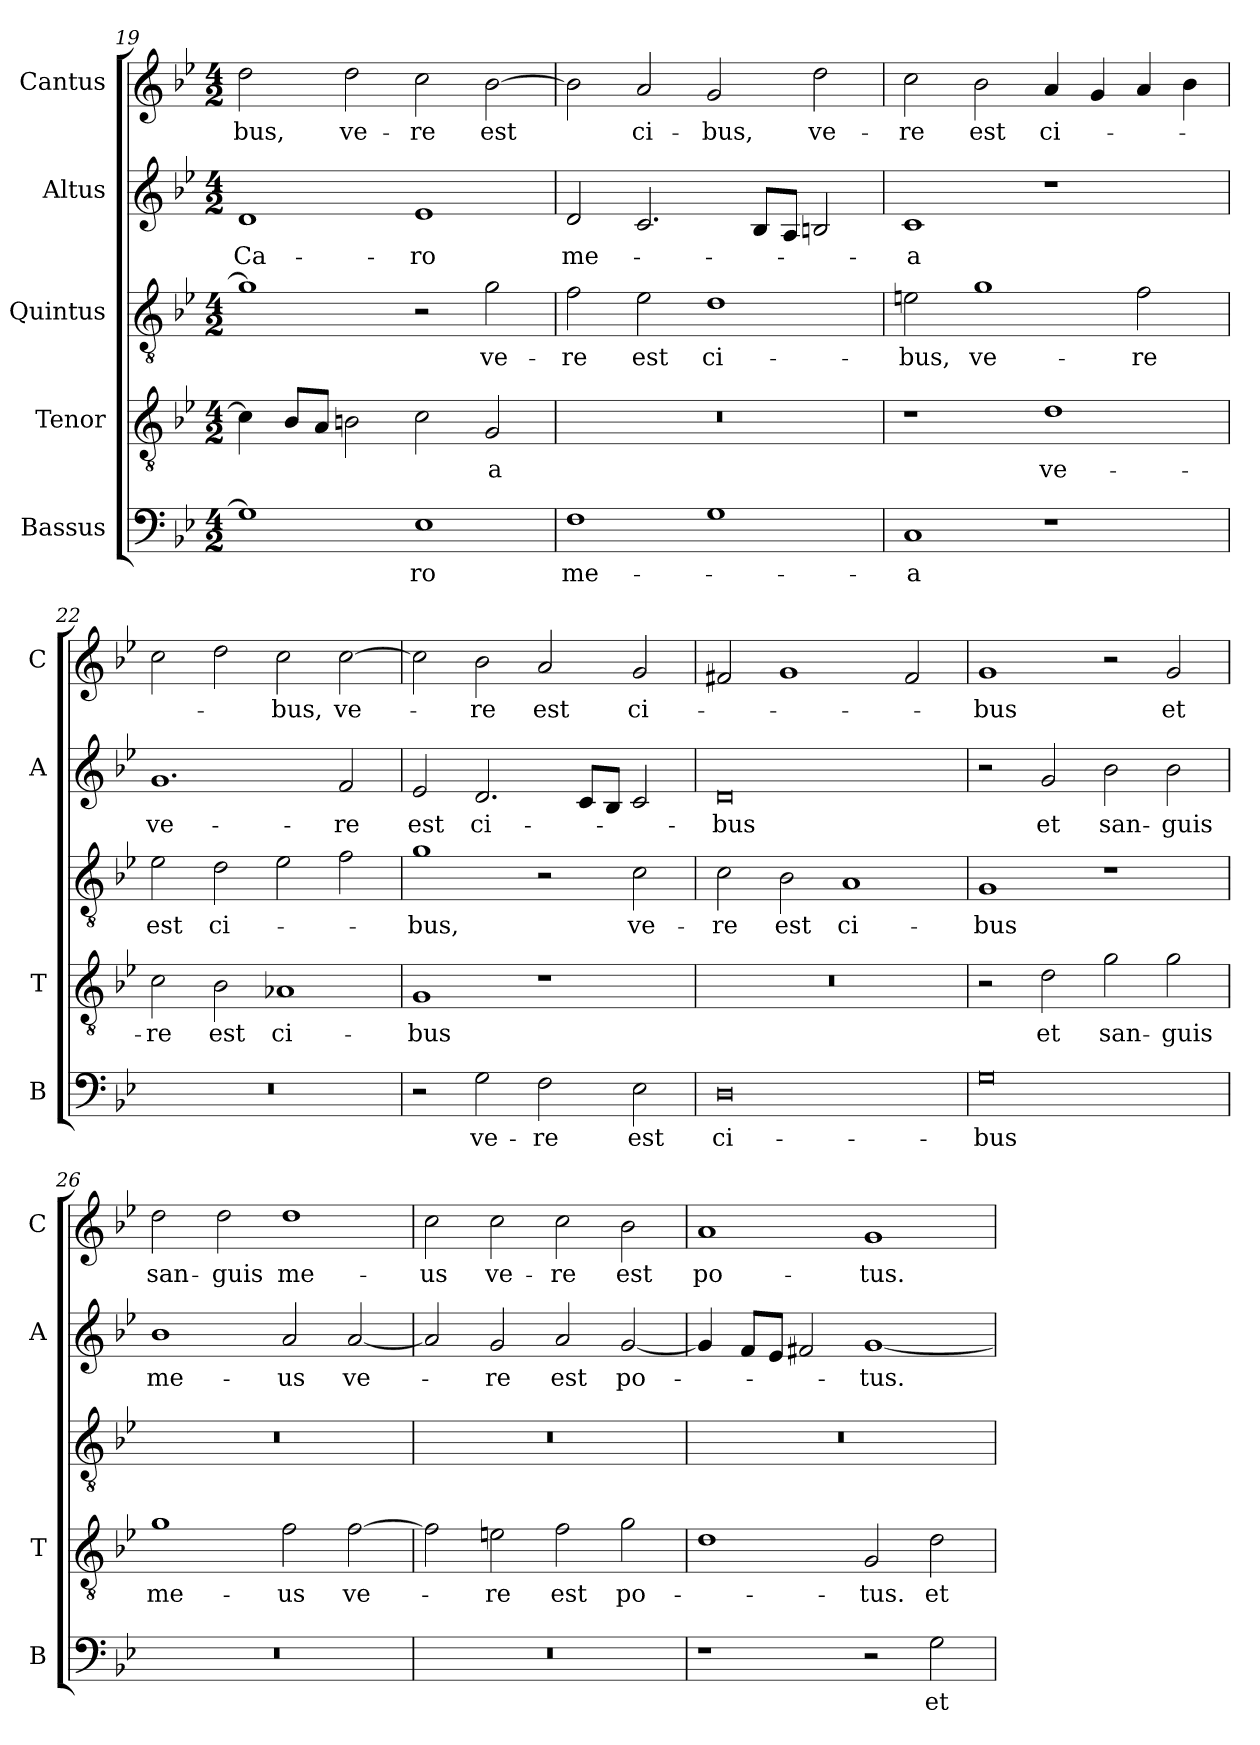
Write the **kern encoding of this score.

**kern	**text	**kern	**text	**kern	**text	**kern	**text	**kern	**text
*part5	*part5	*part4	*part4	*part3	*part3	*part2	*part2	*part1	*part1
*staff5	*staff5	*staff4	*staff4	*staff3	*staff3	*staff2	*staff2	*staff1	*staff1
*I"Bassus	*	*I"Tenor	*	*I"Quintus	*	*I"Altus	*	*I"Cantus	*
*I'B	*	*I'T	*	*	*	*I'A	*	*I'C	*
*clefF4	*	*clefGv2	*	*clefGv2	*	*clefG2	*	*clefG2	*
*k[b-e-]	*	*k[b-e-]	*	*k[b-e-]	*	*k[b-e-]	*	*k[b-e-]	*
*B-:	*	*B-:	*	*B-:	*	*B-:	*	*B-:	*
*M4/2	*	*M4/2	*	*M4/2	*	*M4/2	*	*M4/2	*
=19	=19	=19	=19	=19	=19	=19	=19	=19	=19
!	!	!	!	!	!	!	!LO:LY:b	!	!LO:LY:b
1G]	.	4c\]	.	1g]	.	1d	Ca-	2dd\	-bus,
.	.	8B-/L	.	.	.	.	.	.	.
.	.	8A/J	.	.	.	.	.	.	.
!	!	!	!	!	!	!	!	!	!LO:LY:b
.	.	2Bn\	.	.	.	.	.	2dd\	ve-
!	!LO:LY:b	!	!	!	!	!	!LO:LY:b	!	!LO:LY:b
1E-	-ro	2c\	.	2r	.	1e-	-ro	2cc\	-re
!	!	!	!LO:LY:b	!	!LO:LY:b	!	!	!	!LO:LY:b
.	.	2G/	-a	2g\	ve-	.	.	[2b-\	est
!!LO:LB:g=z
=20	=20	=20	=20	=20	=20	=20	=20	=20	=20
!	!LO:LY:b	!	!	!	!LO:LY:b	!	!LO:LY:b	!	!
1F	me-	0r	.	2f\	-re	2d/	me-	2b-\]	.
!	!	!	!	!	!LO:LY:b	!	!	!	!LO:LY:b
.	.	.	.	2e-\	est	2.c/	.	2a/	ci-
!	!	!	!	!	!LO:LY:b	!	!	!	!LO:LY:b
1G	.	.	.	1d	ci-	.	.	2g/	-bus,
.	.	.	.	.	.	8B-/L	.	.	.
.	.	.	.	.	.	8A/J	.	.	.
!	!	!	!	!	!	!	!	!	!LO:LY:b
.	.	.	.	.	.	2Bn/	.	2dd\	ve-
=21	=21	=21	=21	=21	=21	=21	=21	=21	=21
!	!LO:LY:b	!	!	!	!LO:LY:b	!	!LO:LY:b	!	!LO:LY:b
1C	-a	1r	.	2en\	-bus,	1c	-a	2cc\	-re
!	!	!	!	!	!LO:LY:b	!	!	!	!LO:LY:b
.	.	.	.	1g	ve-	.	.	2b-\	est
!	!	!	!LO:LY:b	!	!	!	!	!	!LO:LY:b
1r	.	1d	ve-	.	.	1r	.	4a/	ci-
.	.	.	.	.	.	.	.	4g/	.
!	!	!	!	!	!LO:LY:b	!	!	!	!
.	.	.	.	2f\	-re	.	.	4a/	.
.	.	.	.	.	.	.	.	4b-\	.
=22	=22	=22	=22	=22	=22	=22	=22	=22	=22
!	!	!	!LO:LY:b	!	!LO:LY:b	!	!LO:LY:b	!	!
0r	.	2c\	-re	2e-\	est	1.g	ve-	2cc\	.
!	!	!	!LO:LY:b	!	!LO:LY:b	!	!	!	!
.	.	2B-\	est	2d\	ci-	.	.	2dd\	.
!	!	!	!LO:LY:b	!	!	!	!	!	!LO:LY:b
.	.	1A-X	ci-	2e-\	.	.	.	2cc\	-bus,
!	!	!	!	!	!	!	!LO:LY:b	!	!LO:LY:b
.	.	.	.	2f\	.	2f/	-re	[2cc\	ve-
=23	=23	=23	=23	=23	=23	=23	=23	=23	=23
!	!	!	!LO:LY:b	!	!LO:LY:b	!	!LO:LY:b	!	!
2r	.	1G	-bus	1g	-bus,	2e-/	est	2cc\]	.
!	!LO:LY:b	!	!	!	!	!	!LO:LY:b	!	!LO:LY:b
2G\	ve-	.	.	.	.	2.d/	ci-	2b-\	-re
!	!LO:LY:b	!	!	!	!	!	!	!	!LO:LY:b
2F\	-re	1r	.	2r	.	.	.	2a/	est
.	.	.	.	.	.	8c/L	.	.	.
.	.	.	.	.	.	8B-/J	.	.	.
!	!LO:LY:b	!	!	!	!LO:LY:b	!	!	!	!LO:LY:b
2E-\	est	.	.	2c\	ve-	2c/	.	2g/	ci-
=24	=24	=24	=24	=24	=24	=24	=24	=24	=24
!	!LO:LY:b	!	!	!	!LO:LY:b	!	!LO:LY:b	!	!
0D	ci-	0r	.	2c\	-re	0d	-bus	2f#X/	.
!	!	!	!	!	!LO:LY:b	!	!	!	!
.	.	.	.	2B-\	est	.	.	1g	.
!	!	!	!	!	!LO:LY:b	!	!	!	!
.	.	.	.	1A	ci-	.	.	.	.
.	.	.	.	.	.	.	.	2f#/	.
!!LO:PB:g=z
=25	=25	=25	=25	=25	=25	=25	=25	=25	=25
!	!LO:LY:b	!	!	!	!LO:LY:b	!	!	!	!LO:LY:b
0G	-bus	2r	.	1G	-bus	2r	.	1g	-bus
!	!	!	!LO:LY:b	!	!	!	!LO:LY:b	!	!
.	.	2d\	et	.	.	2g/	et	.	.
!	!	!	!LO:LY:b	!	!	!	!LO:LY:b	!	!
.	.	2g\	san-	1r	.	2b-\	san-	2r	.
!	!	!	!LO:LY:b	!	!	!	!LO:LY:b	!	!LO:LY:b
.	.	2g\	-guis	.	.	2b-\	-guis	2g/	et
=26	=26	=26	=26	=26	=26	=26	=26	=26	=26
!	!	!	!LO:LY:b	!	!	!	!LO:LY:b	!	!LO:LY:b
0r	.	1g	me-	0r	.	1b-	me-	2dd\	san-
!	!	!	!	!	!	!	!	!	!LO:LY:b
.	.	.	.	.	.	.	.	2dd\	-guis
!	!	!	!LO:LY:b	!	!	!	!LO:LY:b	!	!LO:LY:b
.	.	2f\	-us	.	.	2a/	-us	1dd	me-
!	!	!	!LO:LY:b	!	!	!	!LO:LY:b	!	!
.	.	[2f\	ve-	.	.	[2a/	ve-	.	.
=27	=27	=27	=27	=27	=27	=27	=27	=27	=27
!	!	!	!	!	!	!	!	!	!LO:LY:b
0r	.	2f\]	.	0r	.	2a/]	.	2cc\	-us
!	!	!	!LO:LY:b	!	!	!	!LO:LY:b	!	!LO:LY:b
.	.	2en\	-re	.	.	2g/	-re	2cc\	ve-
!	!	!	!LO:LY:b	!	!	!	!LO:LY:b	!	!LO:LY:b
.	.	2f\	est	.	.	2a/	est	2cc\	-re
!	!	!	!LO:LY:b	!	!	!	!LO:LY:b	!	!LO:LY:b
.	.	2g\	po-	.	.	[2g/	po-	2b-\	est
=28	=28	=28	=28	=28	=28	=28	=28	=28	=28
!	!	!	!	!	!	!	!	!	!LO:LY:b
1r	.	1d	.	0r	.	4g/]	.	1a	po-
.	.	.	.	.	.	8f/L	.	.	.
.	.	.	.	.	.	8e-/J	.	.	.
.	.	.	.	.	.	2f#X/	.	.	.
!	!	!	!LO:LY:b	!	!	!	!LO:LY:b	!	!LO:LY:b
2r	.	2G/	-tus.	.	.	[1g	-tus.	1g	-tus.
!	!LO:LY:b	!	!LO:LY:b	!	!	!	!	!	!
2G\	et	2d\	et	.	.	.	.	.	.
=	=	=	=	=	=	=	=	=	=
*-	*-	*-	*-	*-	*-	*-	*-	*-	*-
